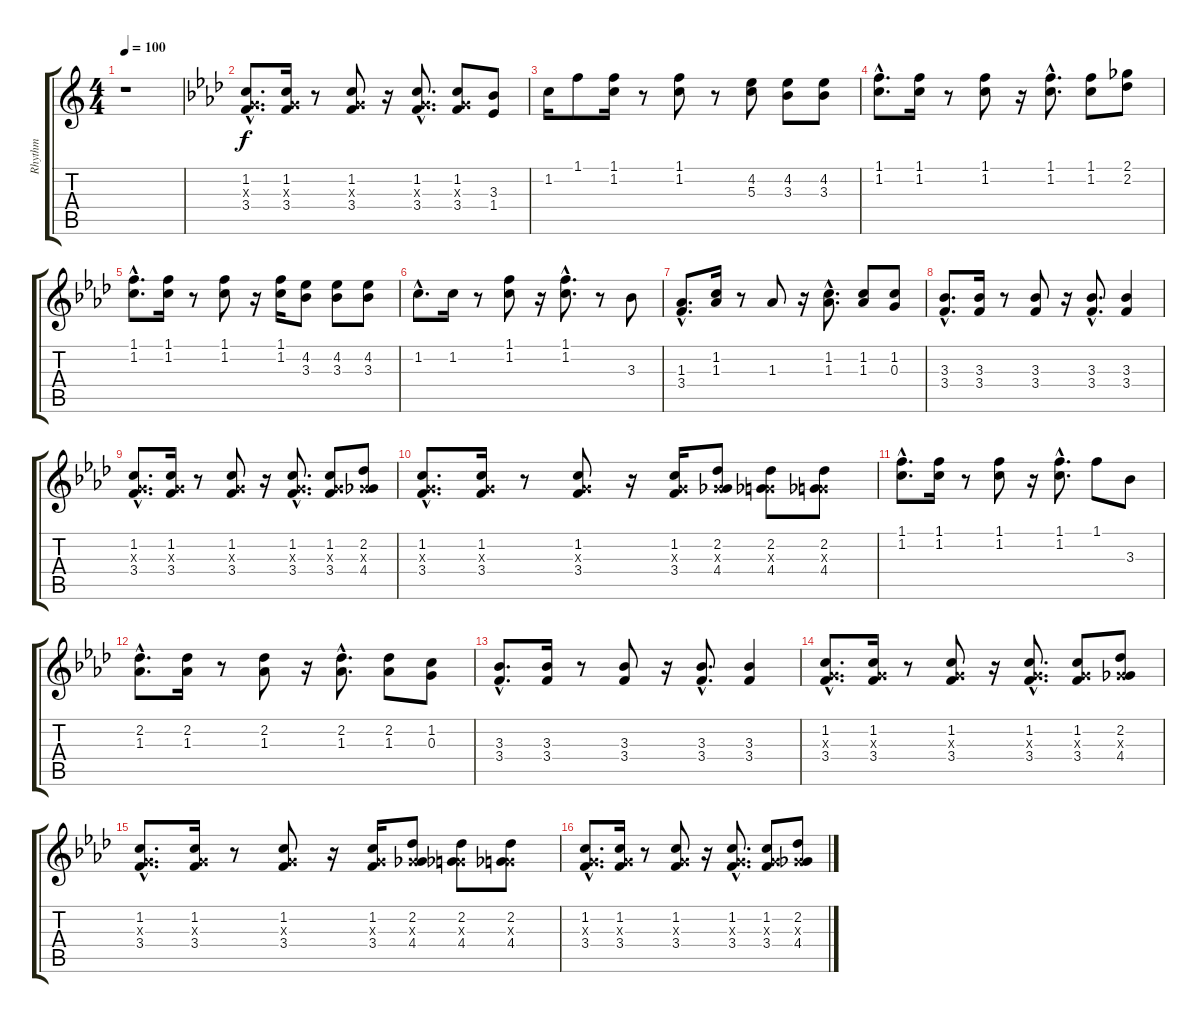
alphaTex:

\track ("Rhythm" "Rhythm") {instrument distortionguitar}
\staff {score tabs}
\tuning (E4 B3 G3 D3 A2 E2) {hide}
\ts (4 4)
\tempo 100
\clef g2
\ks c
r.1{dy f instrument distortionguitar} |
\ks ab
(1.2{hac} 0.3{hac x} 3.4{hac}).8{d} (1.2 0.3{x} 3.4).16 r.8 (1.2 0.3{x} 3.4).8 r.16 (1.2{hac} 0.3{hac x} 3.4{hac}).8{d} (1.2 0.3{x} 3.4).8 (3.3 1.4).8 |
1.2.16 1.1.8 (1.1 1.2).16 r.8 (1.1 1.2).8 r.8 (4.2 5.3).8 (4.2 3.3).8 (4.2 3.3).8 |
(1.1{hac} 1.2{hac}).8{d} (1.1 1.2).16 r.8 (1.1 1.2).8 r.16 (1.1{hac} 1.2{hac}).8{d} (1.1 1.2).8 (2.1 2.2).8 |
(1.1{hac} 1.2{hac}).8{d} (1.1 1.2).16 r.8 (1.1 1.2).8 r.16 (1.1 1.2).16 (4.2 3.3).8 (4.2 3.3).8 (4.2 3.3).8 |
1.2{hac}.8{d} 1.2.16 r.8 (1.1 1.2).8 r.16 (1.1{hac} 1.2{hac}).8{d} r.8 3.3.8 |
(1.3{hac} 3.4{hac}).8{d} (1.2 1.3).16 r.8 1.3.8 r.16 (1.2{hac} 1.3{hac}).8{d} (1.2 1.3).8 (1.2 0.3).8 |
(3.3{hac} 3.4{hac}).8{d} (3.3 3.4).16 r.8 (3.3 3.4).8 r.16 (3.3{hac} 3.4{hac}).8{d} (3.3 3.4).4 |
(1.2{hac} 0.3{hac x} 3.4{hac}).8{d} (1.2 0.3{x} 3.4).16 r.8 (1.2 0.3{x} 3.4).8 r.16 (1.2{hac} 0.3{hac x} 3.4{hac}).8{d} (1.2 0.3{x} 3.4).8 (2.2 0.3{x} 4.4).8 |
(1.2{hac} 0.3{hac x} 3.4{hac}).8{d} (1.2 0.3{x} 3.4).16 r.8 (1.2 0.3{x} 3.4).8 r.16 (1.2 0.3{x} 3.4).16 (2.2 0.3{x} 4.4).8 (2.2 0.3{x} 4.4).8 (2.2 0.3{x} 4.4).8 |
(1.1{hac} 1.2{hac}).8{d} (1.1 1.2).16 r.8 (1.1 1.2).8 r.16 (1.1{hac} 1.2{hac}).8{d} 1.1.8 3.3.8 |
(2.2{hac} 1.3{hac}).8{d} (2.2 1.3).16 r.8 (2.2 1.3).8 r.16 (2.2{hac} 1.3{hac}).8{d} (2.2 1.3).8 (1.2 0.3).8 |
(3.3{hac} 3.4{hac}).8{d} (3.3 3.4).16 r.8 (3.3 3.4).8 r.16 (3.3{hac} 3.4{hac}).8{d} (3.3 3.4).4 |
(1.2{hac} 0.3{hac x} 3.4{hac}).8{d} (1.2 0.3{x} 3.4).16 r.8 (1.2 0.3{x} 3.4).8 r.16 (1.2{hac} 0.3{hac x} 3.4{hac}).8{d} (1.2 0.3{x} 3.4).8 (2.2 0.3{x} 4.4).8 |
(1.2{hac} 0.3{hac x} 3.4{hac}).8{d} (1.2 0.3{x} 3.4).16 r.8 (1.2 0.3{x} 3.4).8 r.16 (1.2 0.3{x} 3.4).16 (2.2 0.3{x} 4.4).8 (2.2 0.3{x} 4.4).8 (2.2 0.3{x} 4.4).8 |
(1.2{hac} 0.3{hac x} 3.4{hac}).8{d} (1.2 0.3{x} 3.4).16 r.8 (1.2 0.3{x} 3.4).8 r.16 (1.2{hac} 0.3{hac x} 3.4{hac}).8{d} (1.2 0.3{x} 3.4).8 (2.2 0.3{x} 4.4).8
